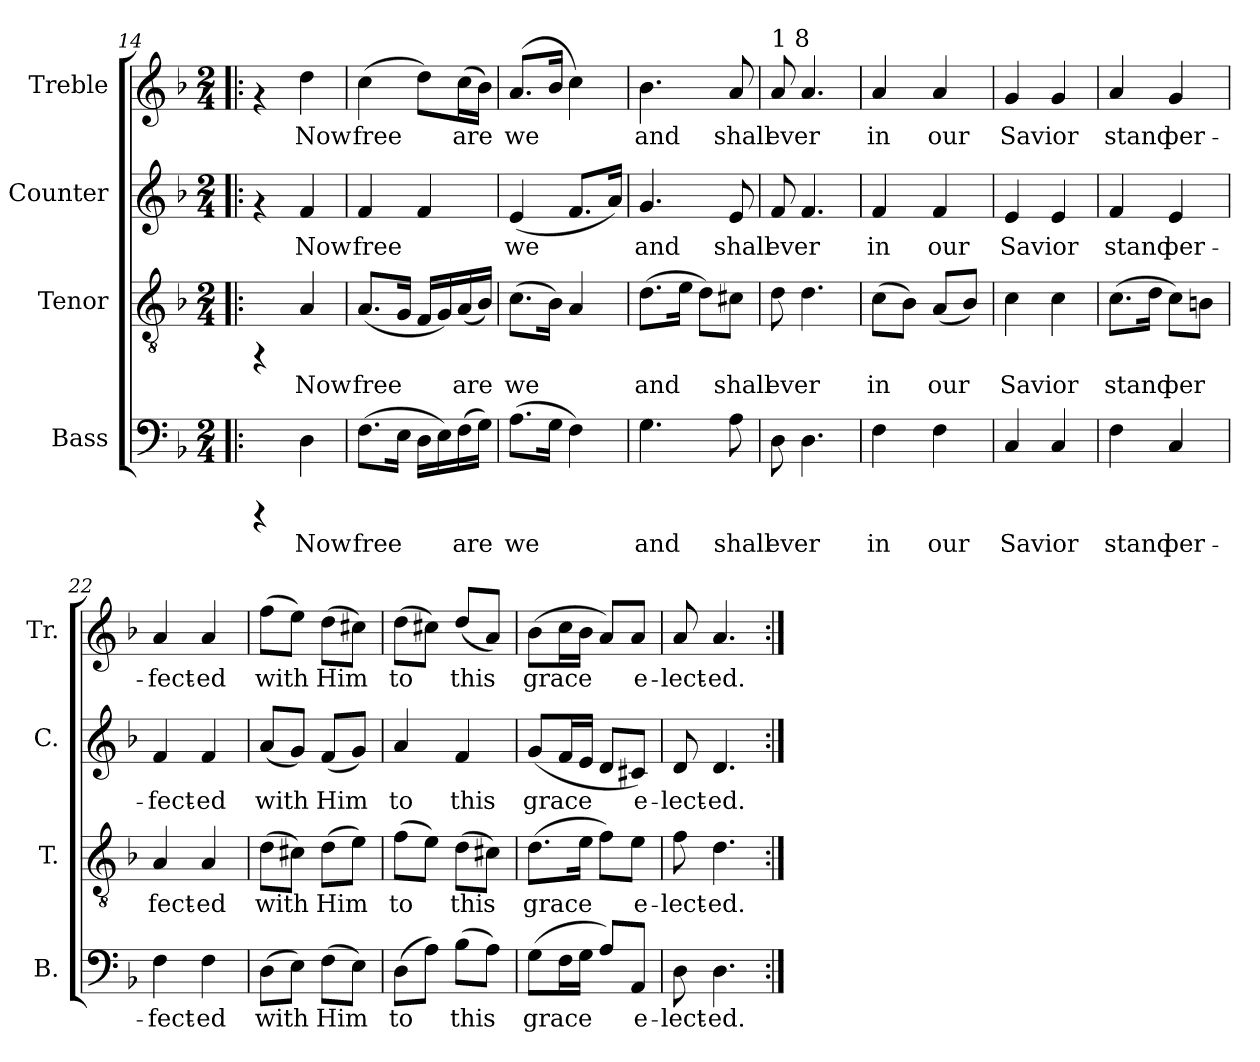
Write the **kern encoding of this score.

**kern	**text	**kern	**text	**kern	**text	**kern	**text
*part4	*part4	*part3	*part3	*part2	*part2	*part1	*part1
*staff4	*staff4	*staff3	*staff3	*staff2	*staff2	*staff1	*staff1
*I"Bass	*	*I"Tenor	*	*I"Counter	*	*I"Treble	*
*I'B.	*	*I'T.	*	*I'C.	*	*I'Tr.	*
*clefF4	*	*clefGv2	*	*clefG2	*	*clefG2	*
*	*	*ITrd-3c-5	*	*	*	*	*
*k[b-]	*	*k[b-e-]	*	*k[b-]	*	*k[b-]	*
*F:	*	*B-:	*	*F:	*	*F:	*
*M2/4	*	*M2/4	*	*M2/4	*	*M2/4	*
=14!|:	=14!|:	=14!|:	=14!|:	=14!|:	=14!|:	=14!|:	=14!|:
4rCCC	.	4rFF	.	4rf	.	4rf	.
!	!LO:LY:a:cj	!	!LO:LY:a:cj	!	!LO:LY:a:cj	!	!LO:LY:b:cj
4D\	Now	4d/	Now	4f/	Now	4dd\	Now
=15	=15	=15	=15	=15	=15	=15	=15
!	!LO:LY:a:cj	!	!LO:LY:a:cj	!	!LO:LY:a:cj	!	!LO:LY:b:cj
(>8.F\L	free	(<8.d/L	free	4f/	free	(>4cc\	free
!	!LO:LY:a:cj	!	!LO:LY:a:cj	!	!	!	!
16E\J	.	16c/J	.	.	.	.	.
!	!LO:LY:a:cj	!	!LO:LY:a:cj	!	!LO:LY:a:cj	!	!LO:LY:b:cj
16D\L	.	16B-/L	.	4f/	.	8dd\L)	.
!	!LO:LY:a:cj	!	!LO:LY:a:cj	!	!	!	!
16E\)	.	16c/)	.	.	.	.	.
!	!LO:LY:a:cj	!	!LO:LY:a:cj	!	!	!	!LO:LY:b:cj
(>16F\	are	(<16d/	are	.	.	(>16cc\	are
!	!LO:LY:a:cj	!	!LO:LY:a:cj	!	!	!	!LO:LY:b:cj
16G\J)	.	16e-/J)	.	.	.	16b-\J)	.
=16	=16	=16	=16	=16	=16	=16	=16
!	!LO:LY:a:cj	!	!LO:LY:a:cj	!	!LO:LY:a:cj	!	!LO:LY:b:cj
(>8.A\L	we	(>8.f\L	we	(<4e/	we	(<8.a/L	we
!	!LO:LY:a:cj	!	!LO:LY:a:cj	!	!	!	!LO:LY:b:cj
16G\J	.	16e-\J)	.	.	.	16b-/J	.
!	!LO:LY:a:cj	!	!LO:LY:a:cj	!	!LO:LY:a:cj	!	!LO:LY:b:cj
4F\)	.	4d/	.	8.f/L	.	4cc\)	.
!	!	!	!	!	!LO:LY:a:cj	!	!
.	.	.	.	16a/J)	.	.	.
=17	=17	=17	=17	=17	=17	=17	=17
!	!LO:LY:a:cj	!	!LO:LY:a:cj	!	!LO:LY:a:cj	!	!LO:LY:b:cj
4.G\	and	(>8.g\L	and	4.g/	and	4.b-\	and
!	!	!	!LO:LY:a:cj	!	!	!	!
.	.	16a\J	.	.	.	.	.
!	!	!	!LO:LY:a:cj	!	!	!	!
.	.	8g\L)	.	.	.	.	.
!	!LO:LY:a:cj	!	!LO:LY:a:cj	!	!LO:LY:a:cj	!	!LO:LY:b:cj
8A\	shall	8f#X\J	shall	8e/	shall	8a/	shall
!!LO:PB:g=z
=18	=18	=18	=18	=18	=18	=18	=18
!	!	!	!	!	!	!LO:TX:a:t=1 8	!
!	!LO:LY:a:cj	!	!LO:LY:a:cj	!	!LO:LY:a:cj	!	!LO:LY:b:cj
8D\	ever	8g\	ever	8f/	ever	8a/	ever
!	!LO:LY:a:cj	!	!LO:LY:a:cj	!	!LO:LY:a:cj	!	!LO:LY:b:cj
4.D\	.	4.g\	.	4.f/	.	4.a/	.
=19	=19	=19	=19	=19	=19	=19	=19
!	!LO:LY:a:cj	!	!LO:LY:a:cj	!	!LO:LY:a:cj	!	!LO:LY:b:cj
4F\	in	(>8f\L	in	4f/	in	4a/	in
!	!	!	!LO:LY:a:cj	!	!	!	!
.	.	8e-\J)	.	.	.	.	.
!	!LO:LY:a:cj	!	!LO:LY:a:cj	!	!LO:LY:a:cj	!	!LO:LY:b:cj
4F\	our	(<8d/L	our	4f/	our	4a/	our
!	!	!	!LO:LY:a:cj	!	!	!	!
.	.	8e-/J)	.	.	.	.	.
=20	=20	=20	=20	=20	=20	=20	=20
!	!LO:LY:a:cj	!	!LO:LY:a:cj	!	!LO:LY:a:cj	!	!LO:LY:b:cj
4C/	Savior	4f\	Savior	4e/	Savior	4g/	Savior
!	!LO:LY:a:cj	!	!LO:LY:a:cj	!	!LO:LY:a:cj	!	!LO:LY:b:cj
4C/	.	4f\	.	4e/	.	4g/	.
=21	=21	=21	=21	=21	=21	=21	=21
!	!LO:LY:a:cj	!	!LO:LY:a:cj	!	!LO:LY:a:cj	!	!LO:LY:b:cj
4F\	stand	(>8.f\L	stand	4f/	stand	4a/	stand
!	!	!	!LO:LY:a:cj	!	!	!	!
.	.	16g\J	.	.	.	.	.
!	!LO:LY:a:cj	!	!LO:LY:a:cj	!	!LO:LY:a:cj	!	!LO:LY:b:cj
4C/	per-	8f\L)	per-	4e/	per-	4g/	per-
!	!	!	!LO:LY:a:cj	!	!	!	!
.	.	8en\J	--	.	.	.	.
=22	=22	=22	=22	=22	=22	=22	=22
!	!LO:LY:a:cj	!	!LO:LY:a:cj	!	!LO:LY:a:cj	!	!LO:LY:b:cj
4F\	-fect-	4d/	-fect-	4f/	-fect-	4a/	-fect-
!	!LO:LY:a:cj	!	!LO:LY:a:cj	!	!LO:LY:a:cj	!	!LO:LY:b:cj
4F\	-ed	4d/	-ed	4f/	-ed	4a/	-ed
=23	=23	=23	=23	=23	=23	=23	=23
!	!LO:LY:a:cj	!	!LO:LY:a:cj	!	!LO:LY:a:cj	!	!LO:LY:b:cj
(>8D\L	with	(>8g\L	with	(<8a/L	with	(>8ff\L	with
!	!LO:LY:a:cj	!	!LO:LY:a:cj	!	!LO:LY:a:cj	!	!LO:LY:b:cj
8E\J)	.	8f#X\J)	.	8g/J)	.	8ee\J)	.
!	!LO:LY:a:cj	!	!LO:LY:a:cj	!	!LO:LY:a:cj	!	!LO:LY:b:cj
(>8F\L	Him	(>8g\L	Him	(<8f/L	Him	(>8dd\L	Him
!	!LO:LY:a:cj	!	!LO:LY:a:cj	!	!LO:LY:a:cj	!	!LO:LY:b:cj
8E\J)	.	8a\J)	.	8g/J)	.	8cc#X\J)	.
=24	=24	=24	=24	=24	=24	=24	=24
!	!LO:LY:a:cj	!	!LO:LY:a:cj	!	!LO:LY:a:cj	!	!LO:LY:b:cj
(>8D\L	to	(>8b-\L	to	4a/	to	(>8dd\L	to
!	!LO:LY:a:cj	!	!LO:LY:a:cj	!	!	!	!LO:LY:b:cj
8A\J)	.	8a\J)	.	.	.	8cc#X\J)	.
!	!LO:LY:a:cj	!	!LO:LY:a:cj	!	!LO:LY:a:cj	!	!LO:LY:b:cj
(>8B-\L	this	(>8g\L	this	4f/	this	(<8dd/L	this
!	!LO:LY:a:cj	!	!LO:LY:a:cj	!	!	!	!LO:LY:b:cj
8A\J)	.	8f#X\J)	.	.	.	8a/J)	.
=25	=25	=25	=25	=25	=25	=25	=25
!	!LO:LY:a:cj	!	!LO:LY:a:cj	!	!LO:LY:a:cj	!	!LO:LY:b:cj
(>8G\L	grace	(>8.g\L	grace	(<8g/L	grace	(>8b-\L	grace
!	!LO:LY:a:cj	!	!	!	!LO:LY:a:cj	!	!LO:LY:b:cj
16F\	.	.	.	16f/	.	16cc\	.
!	!LO:LY:a:cj	!	!LO:LY:a:cj	!	!LO:LY:a:cj	!	!LO:LY:b:cj
16G\J	.	16a\J	.	16e/J	.	16b-\J	.
!	!LO:LY:a:cj	!	!LO:LY:a:cj	!	!LO:LY:a:cj	!	!LO:LY:b:cj
8A/L)	.	8b-\L)	.	8d/L	.	8a/L)	.
!	!LO:LY:a:cj	!	!LO:LY:a:cj	!	!LO:LY:a:cj	!	!LO:LY:b:cj
8AA/J	e-	8a\J	e-	8c#X/J)	e-	8a/J	e-
=26	=26	=26	=26	=26	=26	=26	=26
!	!LO:LY:a:cj	!	!LO:LY:a:cj	!	!LO:LY:a:cj	!	!LO:LY:b:cj
8D\	-lect-	8b-\	-lect-	8d/	-lect-	8a/	-lect-
!	!LO:LY:a:cj	!	!LO:LY:a:cj	!	!LO:LY:a:cj	!	!LO:LY:b:cj
4.D\	-ed.	4.g\	-ed.	4.d/	-ed.	4.a/	-ed.
=:|!	=:|!	=:|!	=:|!	=:|!	=:|!	=:|!	=:|!
*-	*-	*-	*-	*-	*-	*-	*-
